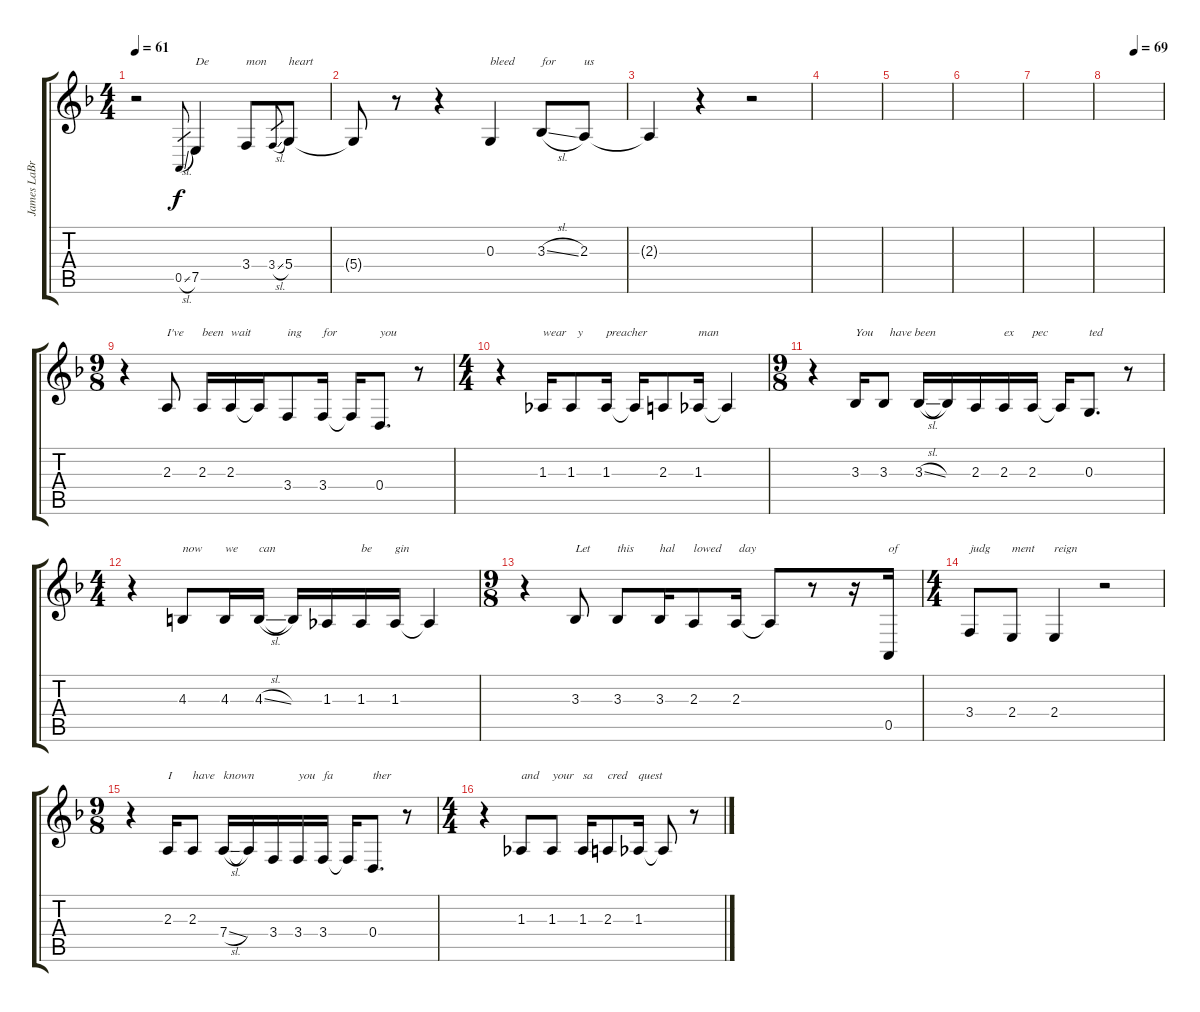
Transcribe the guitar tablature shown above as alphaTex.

\track ("James LaBrie - Vocals" "James LaBr") {instrument bassoon}
\staff {score tabs}
\tuning (E4 B3 G3 D3 A2 D2) {hide}
\ts (4 4)
\tempo 61
\clef g2
\ks dminor
r.2{dy f} 0.5{sl}.8{gr} 7.5.4{txt "De"} 3.4.8{txt "mon"} 3.4{sl}.8{gr} 5.4.8{txt "heart"} |
5.4{t}.8 r.8 r.4 0.3.4{txt "bleed"} 3.3{sl}.8{txt "for"} 2.3.8{txt "us"} |
2.3{t}.4 r.4 r.2 |
|
|
|
|
\tempo (69 0.5)
|
\ts (9 8)
r.4 2.3.8{txt "I've"} 2.3.16{txt "been"} 2.3.16{txt "wait"} 2.3{t}.16 3.4.8{txt "ing"} 3.4.16{txt "for"} 3.4{t}.16 0.4.8{d txt "you"} r.8 |
\ts (4 4)
r.4 1.3.16{txt "wear"} 1.3.8{txt "  y"} 1.3.16{txt "preacher"} 1.3{t}.16 2.3.8 1.3.16{txt "man"} 1.3{t}.4 |
\ts (9 8)
r.4 3.3.16{txt "You"} 3.3.8{txt "  have been"} 3.3{sl}.16 3.3{t}.16 2.3.16 2.3.16{txt "ex"} 2.3.16{txt "pec"} 2.3{t}.16 0.3.8{d txt "ted"} r.8 |
\ts (4 4)
r.4 4.3.8{txt "now"} 4.3.16{txt "we"} 4.3{sl}.16{txt "can"} 4.3{t}.16 1.3.16 1.3.16{txt "be"} 1.3.16{txt "gin"} 1.3{t}.4 |
\ts (9 8)
r.4 3.3.8{txt "Let"} 3.3.8{txt "this"} 3.3.16{txt "hal"} 2.3.8{txt "lowed"} 2.3.16{txt " day"} 2.3{t}.8 r.8 r.16 0.5.16{txt "of"} |
\ts (4 4)
3.4.8{txt "judg"} 2.4.8{txt "ment"} 2.4.4{txt "reign"} r.2 |
\ts (9 8)
r.4 2.3.16{txt "I"} 2.3.8{txt "have"} 7.4{sl}.16{txt "known"} 7.4{t}.16 3.4.16 3.4.16{txt "you"} 3.4.16{txt "fa"} 3.4{t}.16 0.4.8{d txt "ther"} r.8 |
\ts (4 4)
r.4 1.3.8{txt "and"} 1.3.8{txt "your"} 1.3.16{txt "sa"} 2.3.8{txt "cred"} 1.3.16{txt "quest"} 1.3{t}.8 r.8
